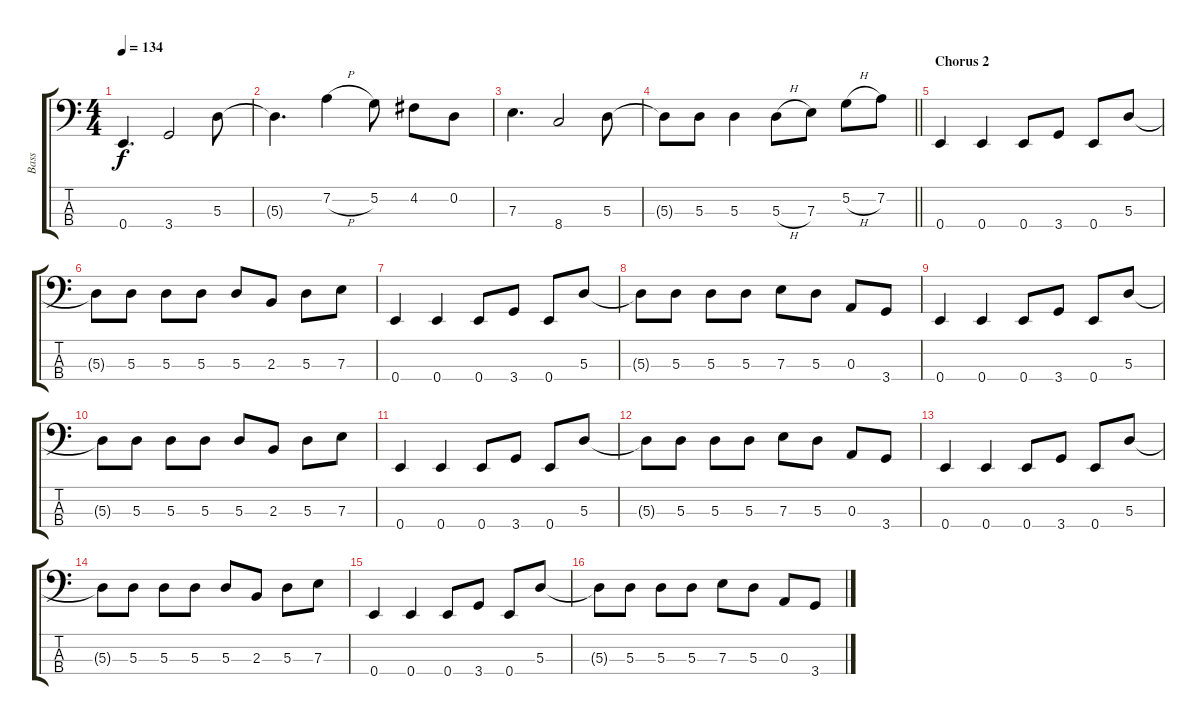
\track ("Bass" "Bass") {instrument electricbassfinger}
\staff {score tabs}
\tuning (G2 D2 A1 E1) {hide}
\ts (4 4)
\tempo 134
\clef f4
\ks c
0.4.4{d dy f} 3.4.2 5.3.8 |
5.3{t}.4{d} 7.2{h}.4 5.2.8 4.2.8 0.2.8 |
7.3.4{d} 8.4.2 5.3.8 |
\barLineRight lightlight
5.3{t}.8 5.3.8 5.3.4 5.3{h}.8 7.3.8 5.2{h}.8 7.2.8 |
\section ("" "Chorus 2")
0.4.4 0.4.4 0.4.8 3.4.8 0.4.8 5.3.8 |
5.3{t}.8 5.3.8 5.3.8 5.3.8 5.3.8 2.3.8 5.3.8 7.3.8 |
0.4.4 0.4.4 0.4.8 3.4.8 0.4.8 5.3.8 |
5.3{t}.8 5.3.8 5.3.8 5.3.8 7.3.8 5.3.8 0.3.8 3.4.8 |
0.4.4 0.4.4 0.4.8 3.4.8 0.4.8 5.3.8 |
5.3{t}.8 5.3.8 5.3.8 5.3.8 5.3.8 2.3.8 5.3.8 7.3.8 |
0.4.4 0.4.4 0.4.8 3.4.8 0.4.8 5.3.8 |
5.3{t}.8 5.3.8 5.3.8 5.3.8 7.3.8 5.3.8 0.3.8 3.4.8 |
0.4.4 0.4.4 0.4.8 3.4.8 0.4.8 5.3.8 |
5.3{t}.8 5.3.8 5.3.8 5.3.8 5.3.8 2.3.8 5.3.8 7.3.8 |
0.4.4 0.4.4 0.4.8 3.4.8 0.4.8 5.3.8 |
5.3{t}.8 5.3.8 5.3.8 5.3.8 7.3.8 5.3.8 0.3.8 3.4.8
